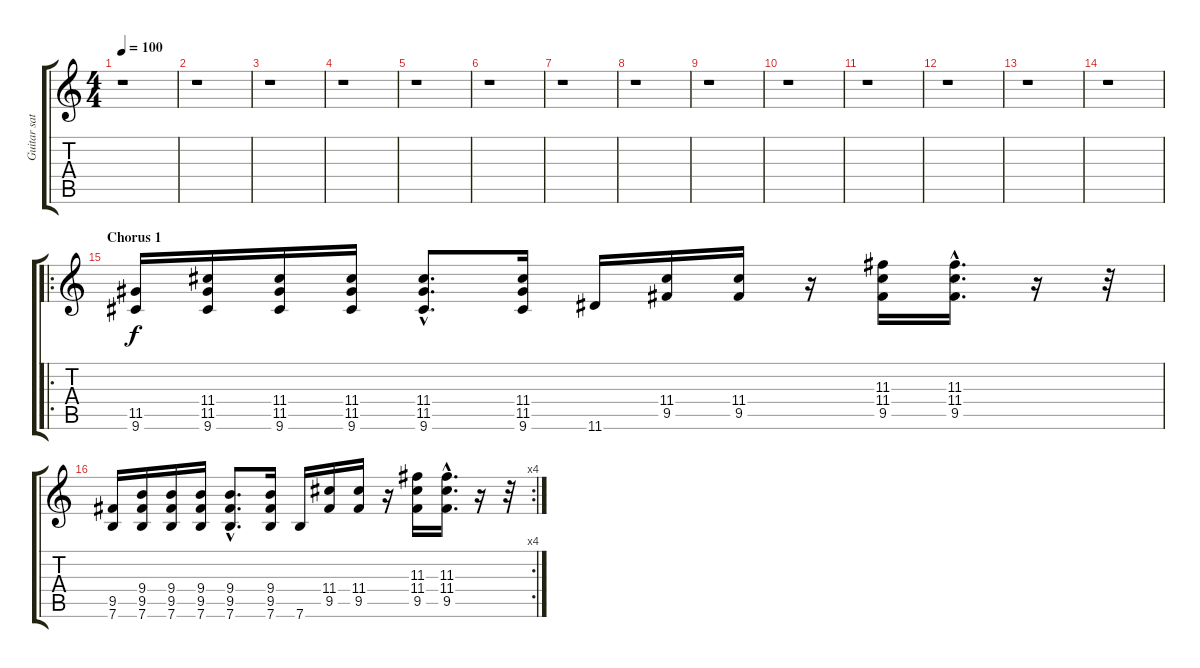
\track ("Guitar sat" "Guitar sat") {instrument distortionguitar}
\staff {score tabs}
\tuning (E4 B3 G3 D3 A2 E2) {hide}
\ts (4 4)
\tempo 100
\clef g2
\ks c
r.1{dy f} |
r.1 |
r.1 |
r.1 |
r.1 |
r.1 |
r.1 |
r.1 |
r.1 |
r.1 |
r.1 |
r.1 |
r.1 |
r.1 |
\ro
\section ("" "Chorus 1")
(11.5 9.6).16 (11.4 11.5 9.6).16 (11.4 11.5 9.6).16 (11.4 11.5 9.6).16 (11.4{hac} 11.5{hac} 9.6{hac}).8{d} (11.4 11.5 9.6).16 11.6.16 (11.4 9.5).16 (11.4 9.5).16 r.16 (11.3 11.4 9.5).16 (11.3{hac} 11.4{hac} 9.5{hac}).16{d} r.16 r.32 |
\rc 4
(9.5 7.6).16 (9.4 9.5 7.6).16 (9.4 9.5 7.6).16 (9.4 9.5 7.6).16 (9.4{hac} 9.5{hac} 7.6{hac}).8{d} (9.4 9.5 7.6).16 7.6.16 (11.4 9.5).16 (11.4 9.5).16 r.16 (11.3 11.4 9.5).16 (11.3{hac} 11.4{hac} 9.5{hac}).16{d} r.16 r.32
